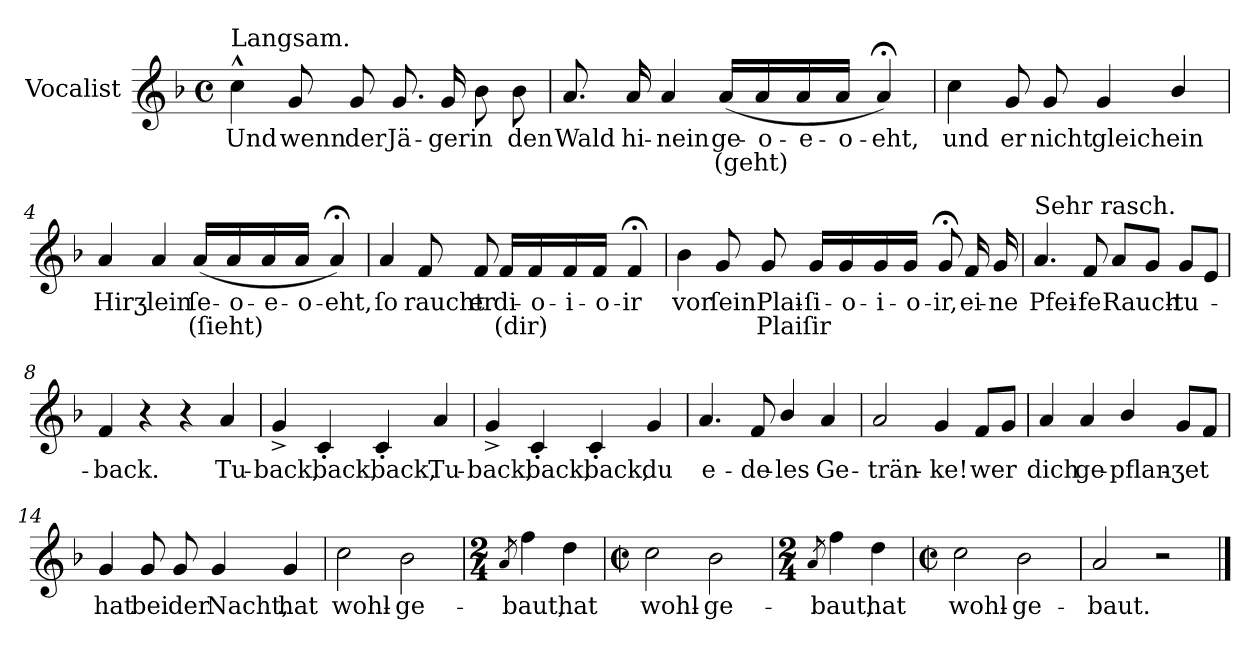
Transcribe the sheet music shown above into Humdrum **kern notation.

**kern	**text	**text
*part1	*part1	*part1
*staff1	*staff1	*staff1
*I"Vocalist	*	*
*k[b-]	*	*
*F:	*	*
*M4/4	*	*
*met(c)	*	*
=1	=1	=1
!LO:TX:a:t=Langsam.	!	!
4cc^^	Und	.
8g	wenn	.
8g	der	.
8.g	Jä-	.
16g	-ger	.
8b-	in	.
8b-	den	.
=2	=2	=2
8.a	Wald	.
16a	hi-	.
4a	-nein	.
(16aLL	ge-	(geht)
16a	-o-	.
16a	-e-	.
16aJJ	-o-	.
4a;<)	-eht,	.
=3	=3	=3
4cc	und	.
8g	er	.
8g	nicht	.
4g	gleich	.
4b-/	ein	.
=4	=4	=4
4a	Hirʒ-	.
4a	-lein	.
(16aLL	ſe-	(ſieht)
16a	-o-	.
16a	-e-	.
16aJJ	-o-	.
4a;<)	-eht,	.
=5	=5	=5
4a	ſo	.
8f	raucht	.
8f	er	.
16fLL	di-	(dir)
16f	-o-	.
16f	-i-	.
16fJJ	-o-	.
4f;<	-ir	.
=6	=6	=6
4b-	vor	.
8g	ſein	.
8g	Plai-	Plaiſir
16gLL	-ſi-	.
16g	-o-	.
16g	-i-	.
16gJJ	-o-	.
8g;<	-ir,	.
16f	ei-	.
16g	-ne	.
=7	=7	=7
!LO:TX:a:t=Sehr rasch.	!	!
4.a	Pfei-	.
8f	-fe	.
8aL	Rauch-	.
8gJ	.	.
8gL	-tu-	.
8eJ	.	.
=8	=8	=8
4f	-back.	.
4r	.	.
4r	.	.
4a	Tu-	.
=9	=9	=9
4g^	-back,	.
4c'	back,	.
4c'	back,	.
4a	Tu-	.
=10	=10	=10
4g^	-back,	.
4c'	back,	.
4c'	back,	.
4g	du	.
=11	=11	=11
4.a	e-	.
8f	-de-	.
4b-/	-les	.
4a	Ge-	.
=12	=12	=12
2a	-trän-	.
4g	-ke!	.
8fL	wer	.
8gJ	.	.
=13	=13	=13
4a	dich	.
4a	ge-	.
4b-/	-pflan-	.
8gL	-ʒet	.
8fJ	.	.
=14	=14	=14
4g	hat	.
8g	bei	.
8g	der	.
4g	Nacht,	.
4g	hat	.
=15	=15	=15
2cc	wohl-	.
2b-	-ge-	.
=16	=16	=16
*M2/4	*	*
8qa	.	.
4ff	-baut,	.
4dd	hat	.
=17	=17	=17
*M2/4	*	*
*met(c|)	*	*
2cc	wohl-	.
2b-	-ge-	.
=18	=18	=18
*M2/4	*	*
8qa	.	.
4ff	-baut,	.
4dd	hat	.
=19	=19	=19
*M2/4	*	*
*met(c|)	*	*
2cc	wohl-	.
2b-	-ge-	.
=20	=20	=20
2a	-baut.	.
2r	.	.
==	==	==
*-	*-	*-
